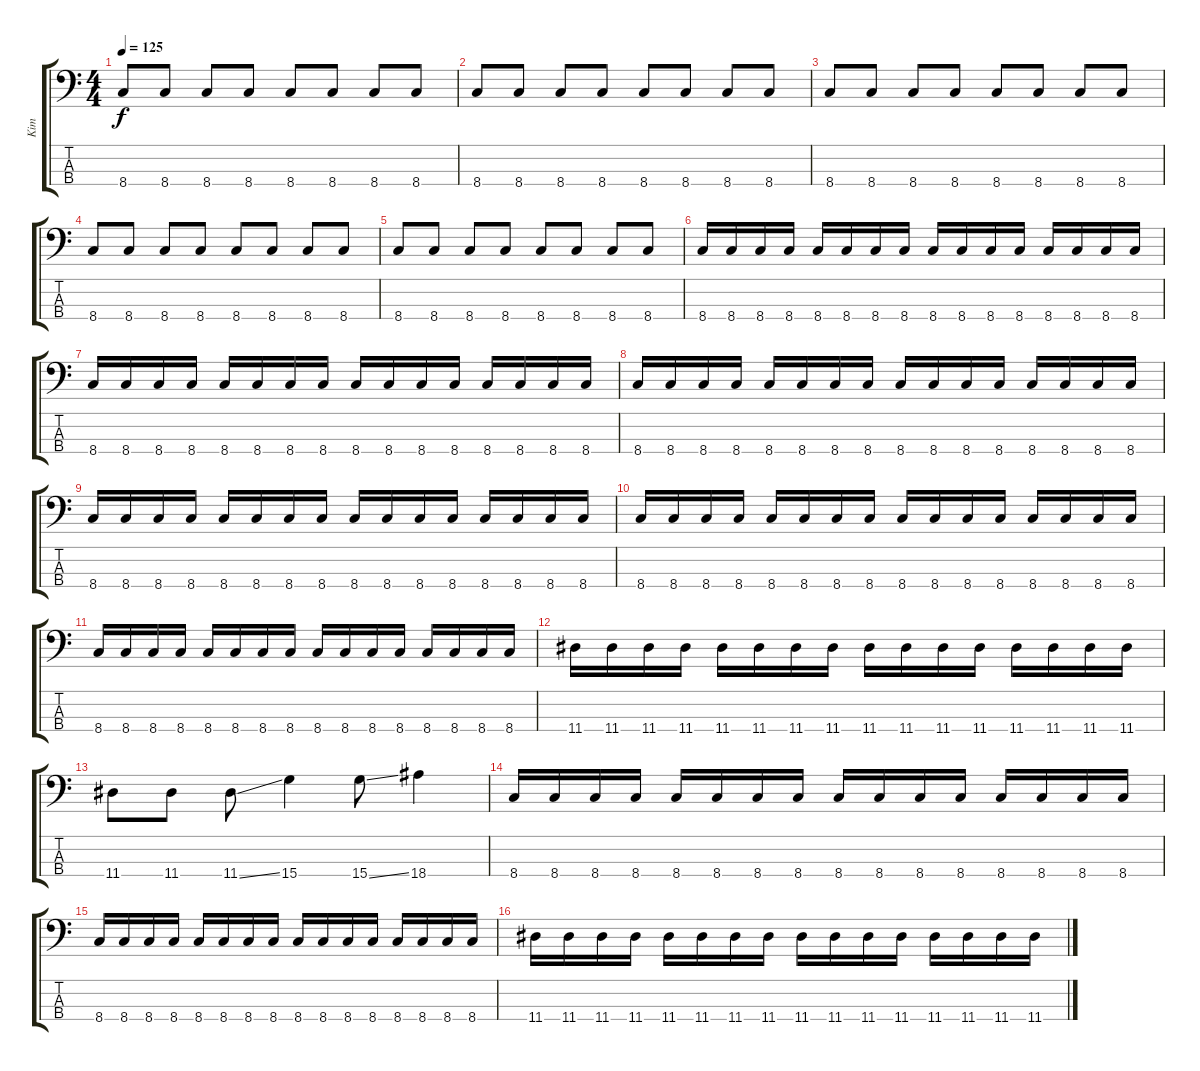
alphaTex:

\track ("Kim" "Kim") {instrument electricbasspick}
\staff {score tabs}
\tuning (G2 D2 A1 E1) {hide}
\ts (4 4)
\tempo 125
\clef f4
\ks c
8.4.8{dy f} 8.4.8 8.4.8 8.4.8 8.4.8 8.4.8 8.4.8 8.4.8 |
8.4.8 8.4.8 8.4.8 8.4.8 8.4.8 8.4.8 8.4.8 8.4.8 |
8.4.8 8.4.8 8.4.8 8.4.8 8.4.8 8.4.8 8.4.8 8.4.8 |
8.4.8 8.4.8 8.4.8 8.4.8 8.4.8 8.4.8 8.4.8 8.4.8 |
8.4.8 8.4.8 8.4.8 8.4.8 8.4.8 8.4.8 8.4.8 8.4.8 |
8.4.16 8.4.16 8.4.16 8.4.16 8.4.16 8.4.16 8.4.16 8.4.16 8.4.16 8.4.16 8.4.16 8.4.16 8.4.16 8.4.16 8.4.16 8.4.16 |
8.4.16 8.4.16 8.4.16 8.4.16 8.4.16 8.4.16 8.4.16 8.4.16 8.4.16 8.4.16 8.4.16 8.4.16 8.4.16 8.4.16 8.4.16 8.4.16 |
8.4.16 8.4.16 8.4.16 8.4.16 8.4.16 8.4.16 8.4.16 8.4.16 8.4.16 8.4.16 8.4.16 8.4.16 8.4.16 8.4.16 8.4.16 8.4.16 |
8.4.16 8.4.16 8.4.16 8.4.16 8.4.16 8.4.16 8.4.16 8.4.16 8.4.16 8.4.16 8.4.16 8.4.16 8.4.16 8.4.16 8.4.16 8.4.16 |
8.4.16 8.4.16 8.4.16 8.4.16 8.4.16 8.4.16 8.4.16 8.4.16 8.4.16 8.4.16 8.4.16 8.4.16 8.4.16 8.4.16 8.4.16 8.4.16 |
8.4.16 8.4.16 8.4.16 8.4.16 8.4.16 8.4.16 8.4.16 8.4.16 8.4.16 8.4.16 8.4.16 8.4.16 8.4.16 8.4.16 8.4.16 8.4.16 |
11.4.16 11.4.16 11.4.16 11.4.16 11.4.16 11.4.16 11.4.16 11.4.16 11.4.16 11.4.16 11.4.16 11.4.16 11.4.16 11.4.16 11.4.16 11.4.16 |
11.4.8 11.4.8 11.4{ss}.8 15.4.4 15.4{ss}.8 18.4.4 |
8.4.16 8.4.16 8.4.16 8.4.16 8.4.16 8.4.16 8.4.16 8.4.16 8.4.16 8.4.16 8.4.16 8.4.16 8.4.16 8.4.16 8.4.16 8.4.16 |
8.4.16 8.4.16 8.4.16 8.4.16 8.4.16 8.4.16 8.4.16 8.4.16 8.4.16 8.4.16 8.4.16 8.4.16 8.4.16 8.4.16 8.4.16 8.4.16 |
11.4.16 11.4.16 11.4.16 11.4.16 11.4.16 11.4.16 11.4.16 11.4.16 11.4.16 11.4.16 11.4.16 11.4.16 11.4.16 11.4.16 11.4.16 11.4.16
